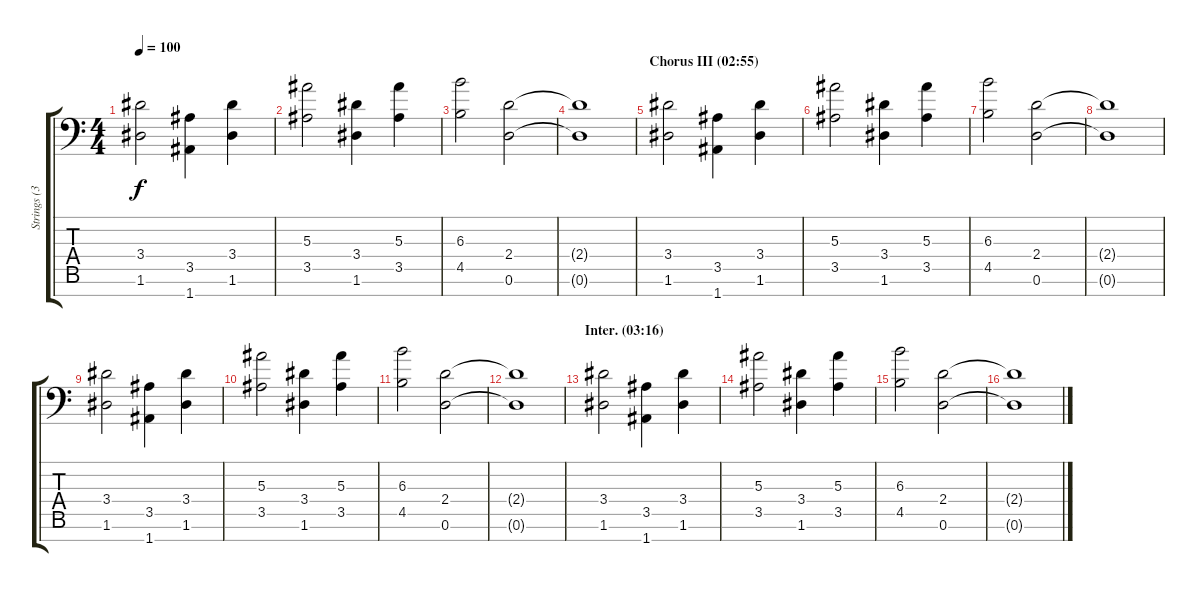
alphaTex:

\track ("Strings (3)" "Strings (3") {instrument contrabass}
\staff {score tabs}
\tuning (D4 A3 F3 C3 G2 D2 A1) {hide}
\ts (4 4)
\tempo 100
\clef f4
\ks c
(3.4 1.6).2{dy f} (3.5 1.7).4 (3.4 1.6).4 |
(5.3 3.5).2 (3.4 1.6).4 (5.3 3.5).4 |
(6.3 4.5).2 (2.4 0.6).2 |
(2.4{t} 0.6{t}).1 |
\section ("" "Chorus III (02:55)")
(3.4 1.6).2 (3.5 1.7).4 (3.4 1.6).4 |
(5.3 3.5).2 (3.4 1.6).4 (5.3 3.5).4 |
(6.3 4.5).2 (2.4 0.6).2 |
(2.4{t} 0.6{t}).1 |
(3.4 1.6).2 (3.5 1.7).4 (3.4 1.6).4 |
(5.3 3.5).2 (3.4 1.6).4 (5.3 3.5).4 |
(6.3 4.5).2 (2.4 0.6).2 |
(2.4{t} 0.6{t}).1 |
\section ("" "Inter. (03:16)")
(3.4 1.6).2 (3.5 1.7).4 (3.4 1.6).4 |
(5.3 3.5).2 (3.4 1.6).4 (5.3 3.5).4 |
(6.3 4.5).2 (2.4 0.6).2 |
(2.4{t} 0.6{t}).1
